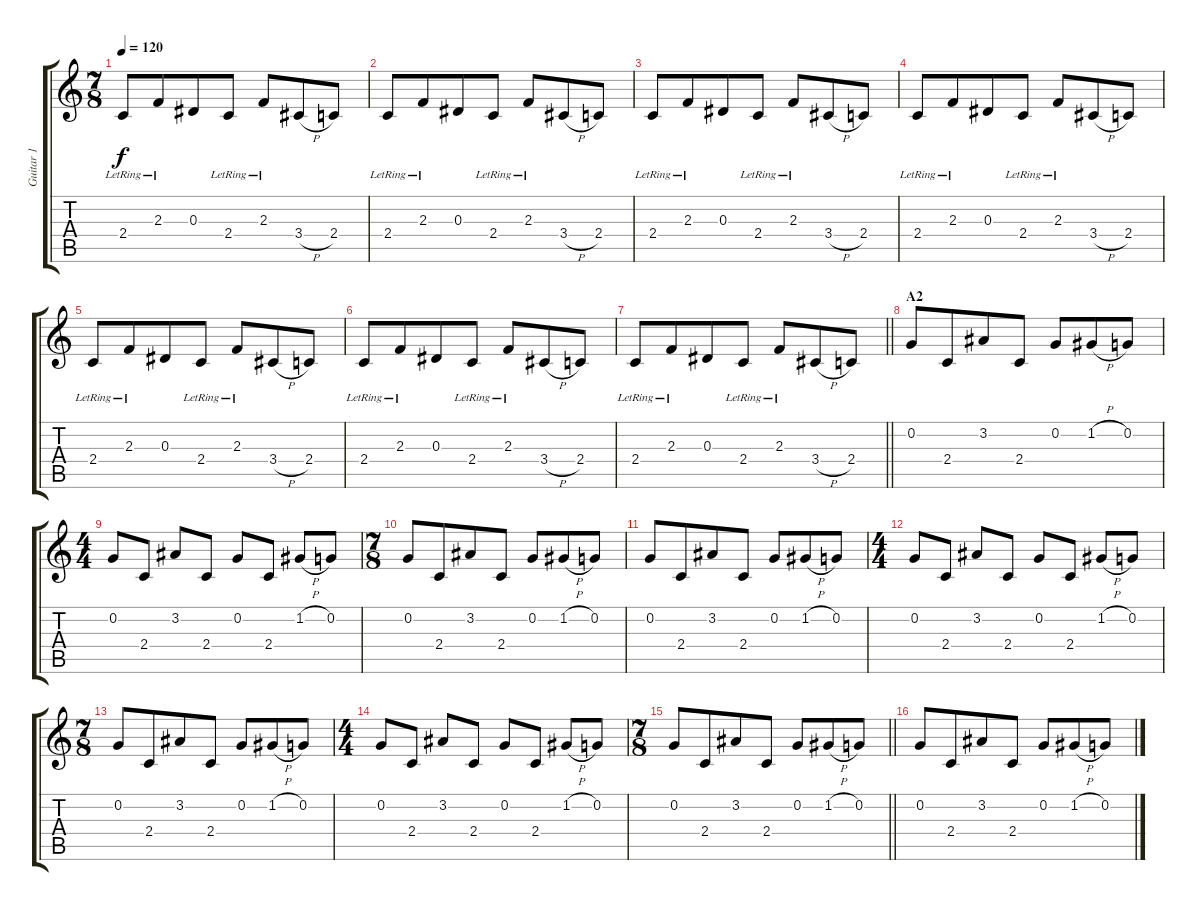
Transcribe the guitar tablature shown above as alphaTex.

\track ("Guitar 1" "Guitar 1") {instrument overdrivenguitar}
\staff {score tabs}
\tuning (C4 G3 Eb3 Bb2 F2 C2) {hide}
\ts (7 8)
\tempo 120
\clef g2
\ks c
2.4{lr}.8{dy f} 2.3{lr}.8 0.3.8 2.4{lr}.8 2.3{lr}.8 3.4{h}.8 2.4.8 |
2.4{lr}.8 2.3{lr}.8 0.3.8 2.4{lr}.8 2.3{lr}.8 3.4{h}.8 2.4.8 |
2.4{lr}.8 2.3{lr}.8 0.3.8 2.4{lr}.8 2.3{lr}.8 3.4{h}.8 2.4.8 |
2.4{lr}.8 2.3{lr}.8 0.3.8 2.4{lr}.8 2.3{lr}.8 3.4{h}.8 2.4.8 |
2.4{lr}.8 2.3{lr}.8 0.3.8 2.4{lr}.8 2.3{lr}.8 3.4{h}.8 2.4.8 |
2.4{lr}.8 2.3{lr}.8 0.3.8 2.4{lr}.8 2.3{lr}.8 3.4{h}.8 2.4.8 |
\barLineRight lightlight
2.4{lr}.8 2.3{lr}.8 0.3.8 2.4{lr}.8 2.3{lr}.8 3.4{h}.8 2.4.8 |
\section ("" "A2")
0.2.8 2.4.8 3.2.8 2.4.8 0.2.8 1.2{h}.8 0.2.8 |
\ts (4 4)
0.2.8 2.4.8 3.2.8 2.4.8 0.2.8 2.4.8 1.2{h}.8 0.2.8 |
\ts (7 8)
0.2.8 2.4.8 3.2.8 2.4.8 0.2.8 1.2{h}.8 0.2.8 |
0.2.8 2.4.8 3.2.8 2.4.8 0.2.8 1.2{h}.8 0.2.8 |
\ts (4 4)
0.2.8 2.4.8 3.2.8 2.4.8 0.2.8 2.4.8 1.2{h}.8 0.2.8 |
\ts (7 8)
0.2.8 2.4.8 3.2.8 2.4.8 0.2.8 1.2{h}.8 0.2.8 |
\ts (4 4)
0.2.8 2.4.8 3.2.8 2.4.8 0.2.8 2.4.8 1.2{h}.8 0.2.8 |
\ts (7 8)
\barLineRight lightlight
0.2.8 2.4.8 3.2.8 2.4.8 0.2.8 1.2{h}.8 0.2.8 |
\section ("" "")
0.2.8 2.4.8 3.2.8 2.4.8 0.2.8 1.2{h}.8 0.2.8
